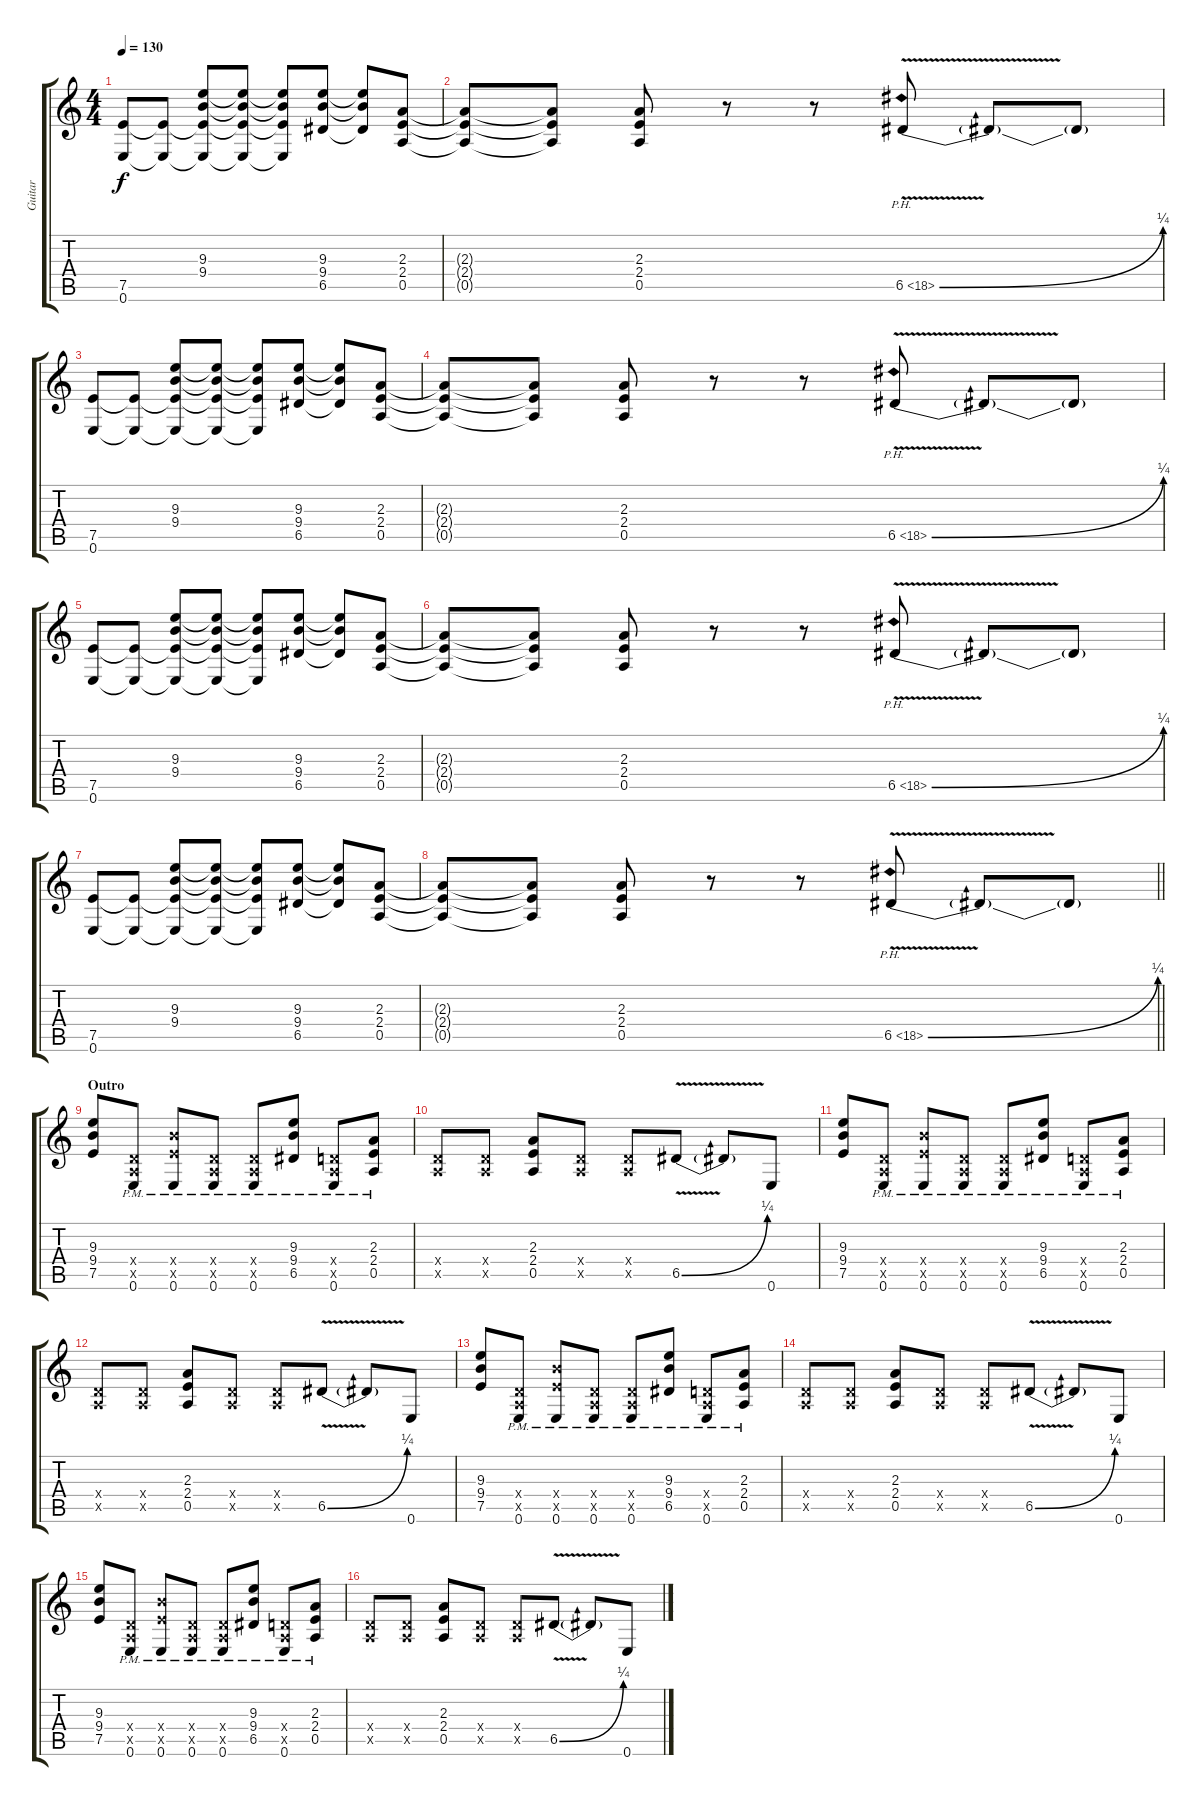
\track ("Guitar" "Guitar") {instrument acousticguitarsteel}
\staff {score tabs}
\tuning (E4 B3 G3 D3 A2 E2) {hide}
\ts (4 4)
\tempo 130
\clef g2
\ks c
(7.5 0.6).8{dy f} (7.5{t} 0.6{t}).8 (9.3 9.4 7.5{t} 0.6{t}).8 (9.3{t} 9.4{t} 7.5{t} 0.6{t}).8 (9.3{t} 9.4{t} 7.5{t} 0.6{t}).8 (9.3 9.4 6.5).8 (9.3{t} 9.4{t} 6.5{t}).8 (2.3 2.4 0.5).8 |
(2.3{t} 2.4{t} 0.5{t}).8 (2.3{t} 2.4{t} 0.5{t}).8 (2.3 2.4 0.5).8 r.8 r.8 6.5{be (bend 0 0 60 1) ph 12 v}.8 6.5{t}.8 6.5{t}.8 |
(7.5 0.6).8 (7.5{t} 0.6{t}).8 (9.3 9.4 7.5{t} 0.6{t}).8 (9.3{t} 9.4{t} 7.5{t} 0.6{t}).8 (9.3{t} 9.4{t} 7.5{t} 0.6{t}).8 (9.3 9.4 6.5).8 (9.3{t} 9.4{t} 6.5{t}).8 (2.3 2.4 0.5).8 |
(2.3{t} 2.4{t} 0.5{t}).8 (2.3{t} 2.4{t} 0.5{t}).8 (2.3 2.4 0.5).8 r.8 r.8 6.5{be (bend 0 0 60 1) ph 12 v}.8 6.5{t}.8 6.5{t}.8 |
(7.5 0.6).8 (7.5{t} 0.6{t}).8 (9.3 9.4 7.5{t} 0.6{t}).8 (9.3{t} 9.4{t} 7.5{t} 0.6{t}).8 (9.3{t} 9.4{t} 7.5{t} 0.6{t}).8 (9.3 9.4 6.5).8 (9.3{t} 9.4{t} 6.5{t}).8 (2.3 2.4 0.5).8 |
(2.3{t} 2.4{t} 0.5{t}).8 (2.3{t} 2.4{t} 0.5{t}).8 (2.3 2.4 0.5).8 r.8 r.8 6.5{be (bend 0 0 60 1) ph 12 v}.8 6.5{t}.8 6.5{t}.8 |
(7.5 0.6).8 (7.5{t} 0.6{t}).8 (9.3 9.4 7.5{t} 0.6{t}).8 (9.3{t} 9.4{t} 7.5{t} 0.6{t}).8 (9.3{t} 9.4{t} 7.5{t} 0.6{t}).8 (9.3 9.4 6.5).8 (9.3{t} 9.4{t} 6.5{t}).8 (2.3 2.4 0.5).8 |
\barLineRight lightlight
(2.3{t} 2.4{t} 0.5{t}).8 (2.3{t} 2.4{t} 0.5{t}).8 (2.3 2.4 0.5).8 r.8 r.8 6.5{be (bend 0 0 60 1) ph 12 v}.8 6.5{t}.8 6.5{t}.8 |
\section ("" "Outro")
(9.3 9.4 7.5).8 (0.4{x} 0.5{x} 0.6{pm}).8 (9.4{pm x} 7.5{pm x} 0.6).8 (0.4{x} 0.5{x} 0.6{pm}).8 (0.4{x} 0.5{x} 0.6{pm}).8 (9.3{pm} 9.4{pm} 6.5{pm}).8 (0.4{x} 0.5{x} 0.6{pm}).8 (2.3{pm} 2.4{pm} 0.5{pm}).8 |
(0.4{x} 0.5{x}).8 (0.4{x} 0.5{x}).8 (2.3 2.4 0.5).8 (0.4{x} 0.5{x}).8 (0.4{x} 0.5{x}).8 6.5{be (bend 0 0 60 1) v}.8 6.5{t}.8 0.6.8 |
(9.3 9.4 7.5).8 (0.4{x} 0.5{x} 0.6{pm}).8 (9.4{pm x} 7.5{pm x} 0.6).8 (0.4{x} 0.5{x} 0.6{pm}).8 (0.4{x} 0.5{x} 0.6{pm}).8 (9.3{pm} 9.4{pm} 6.5{pm}).8 (0.4{x} 0.5{x} 0.6{pm}).8 (2.3{pm} 2.4{pm} 0.5{pm}).8 |
(0.4{x} 0.5{x}).8 (0.4{x} 0.5{x}).8 (2.3 2.4 0.5).8 (0.4{x} 0.5{x}).8 (0.4{x} 0.5{x}).8 6.5{be (bend 0 0 60 1) v}.8 6.5{t}.8 0.6.8 |
(9.3 9.4 7.5).8 (0.4{x} 0.5{x} 0.6{pm}).8 (9.4{pm x} 7.5{pm x} 0.6).8 (0.4{x} 0.5{x} 0.6{pm}).8 (0.4{x} 0.5{x} 0.6{pm}).8 (9.3{pm} 9.4{pm} 6.5{pm}).8 (0.4{x} 0.5{x} 0.6{pm}).8 (2.3{pm} 2.4{pm} 0.5{pm}).8 |
(0.4{x} 0.5{x}).8 (0.4{x} 0.5{x}).8 (2.3 2.4 0.5).8 (0.4{x} 0.5{x}).8 (0.4{x} 0.5{x}).8 6.5{be (bend 0 0 60 1) v}.8 6.5{t}.8 0.6.8 |
(9.3 9.4 7.5).8 (0.4{x} 0.5{x} 0.6{pm}).8 (9.4{pm x} 7.5{pm x} 0.6).8 (0.4{x} 0.5{x} 0.6{pm}).8 (0.4{x} 0.5{x} 0.6{pm}).8 (9.3{pm} 9.4{pm} 6.5{pm}).8 (0.4{x} 0.5{x} 0.6{pm}).8 (2.3{pm} 2.4{pm} 0.5{pm}).8 |
(0.4{x} 0.5{x}).8 (0.4{x} 0.5{x}).8 (2.3 2.4 0.5).8 (0.4{x} 0.5{x}).8 (0.4{x} 0.5{x}).8 6.5{be (bend 0 0 60 1) v}.8 6.5{t}.8 0.6.8
